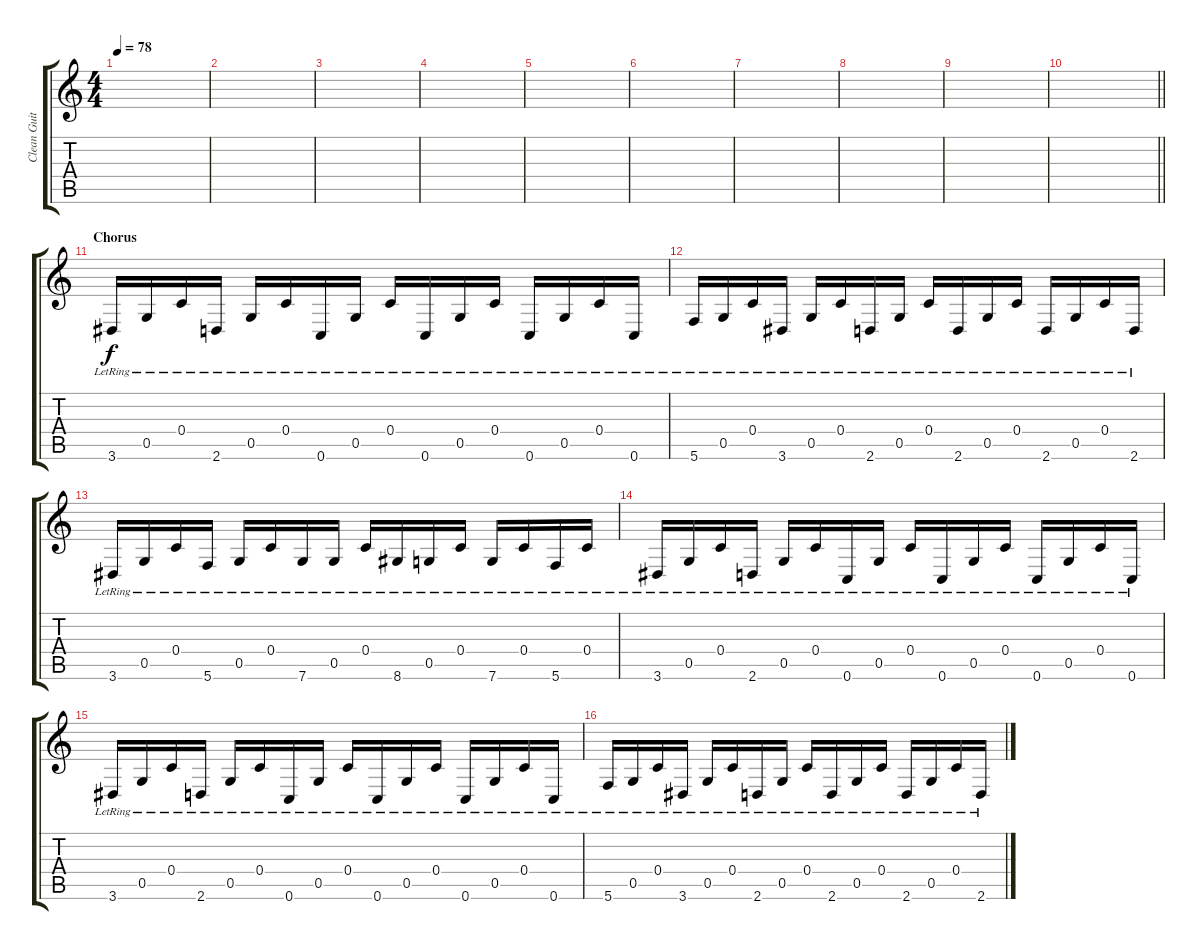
\track ("Clean Guitar" "Clean Guit") {instrument acousticguitarsteel}
\staff {score tabs}
\tuning (D4 A3 F3 C3 G2 C2) {hide}
\ts (4 4)
\tempo 78
\clef g2
\ks c
|
|
|
|
|
|
|
|
|
\barLineRight lightlight
|
\section ("" "Chorus")
3.6{lr}.16 0.5{lr}.16 0.4{lr}.16 2.6{lr}.16 0.5{lr}.16 0.4{lr}.16 0.6{lr}.16 0.5{lr}.16 0.4{lr}.16 0.6{lr}.16 0.5{lr}.16 0.4{lr}.16 0.6{lr}.16 0.5{lr}.16 0.4{lr}.16 0.6{lr}.16 |
5.6{lr}.16 0.5{lr}.16 0.4{lr}.16 3.6{lr}.16 0.5{lr}.16 0.4{lr}.16 2.6{lr}.16 0.5{lr}.16 0.4{lr}.16 2.6{lr}.16 0.5{lr}.16 0.4{lr}.16 2.6{lr}.16 0.5{lr}.16 0.4{lr}.16 2.6{lr}.16 |
3.6{lr}.16 0.5{lr}.16 0.4{lr}.16 5.6{lr}.16 0.5{lr}.16 0.4{lr}.16 7.6{lr}.16 0.5{lr}.16 0.4{lr}.16 8.6{lr}.16 0.5{lr}.16 0.4{lr}.16 7.6{lr}.16 0.4{lr}.16 5.6{lr}.16 0.4{lr}.16 |
3.6{lr}.16 0.5{lr}.16 0.4{lr}.16 2.6{lr}.16 0.5{lr}.16 0.4{lr}.16 0.6{lr}.16 0.5{lr}.16 0.4{lr}.16 0.6{lr}.16 0.5{lr}.16 0.4{lr}.16 0.6{lr}.16 0.5{lr}.16 0.4{lr}.16 0.6{lr}.16 |
3.6{lr}.16 0.5{lr}.16 0.4{lr}.16 2.6{lr}.16 0.5{lr}.16 0.4{lr}.16 0.6{lr}.16 0.5{lr}.16 0.4{lr}.16 0.6{lr}.16 0.5{lr}.16 0.4{lr}.16 0.6{lr}.16 0.5{lr}.16 0.4{lr}.16 0.6{lr}.16 |
5.6{lr}.16 0.5{lr}.16 0.4{lr}.16 3.6{lr}.16 0.5{lr}.16 0.4{lr}.16 2.6{lr}.16 0.5{lr}.16 0.4{lr}.16 2.6{lr}.16 0.5{lr}.16 0.4{lr}.16 2.6{lr}.16 0.5{lr}.16 0.4{lr}.16 2.6{lr}.16
